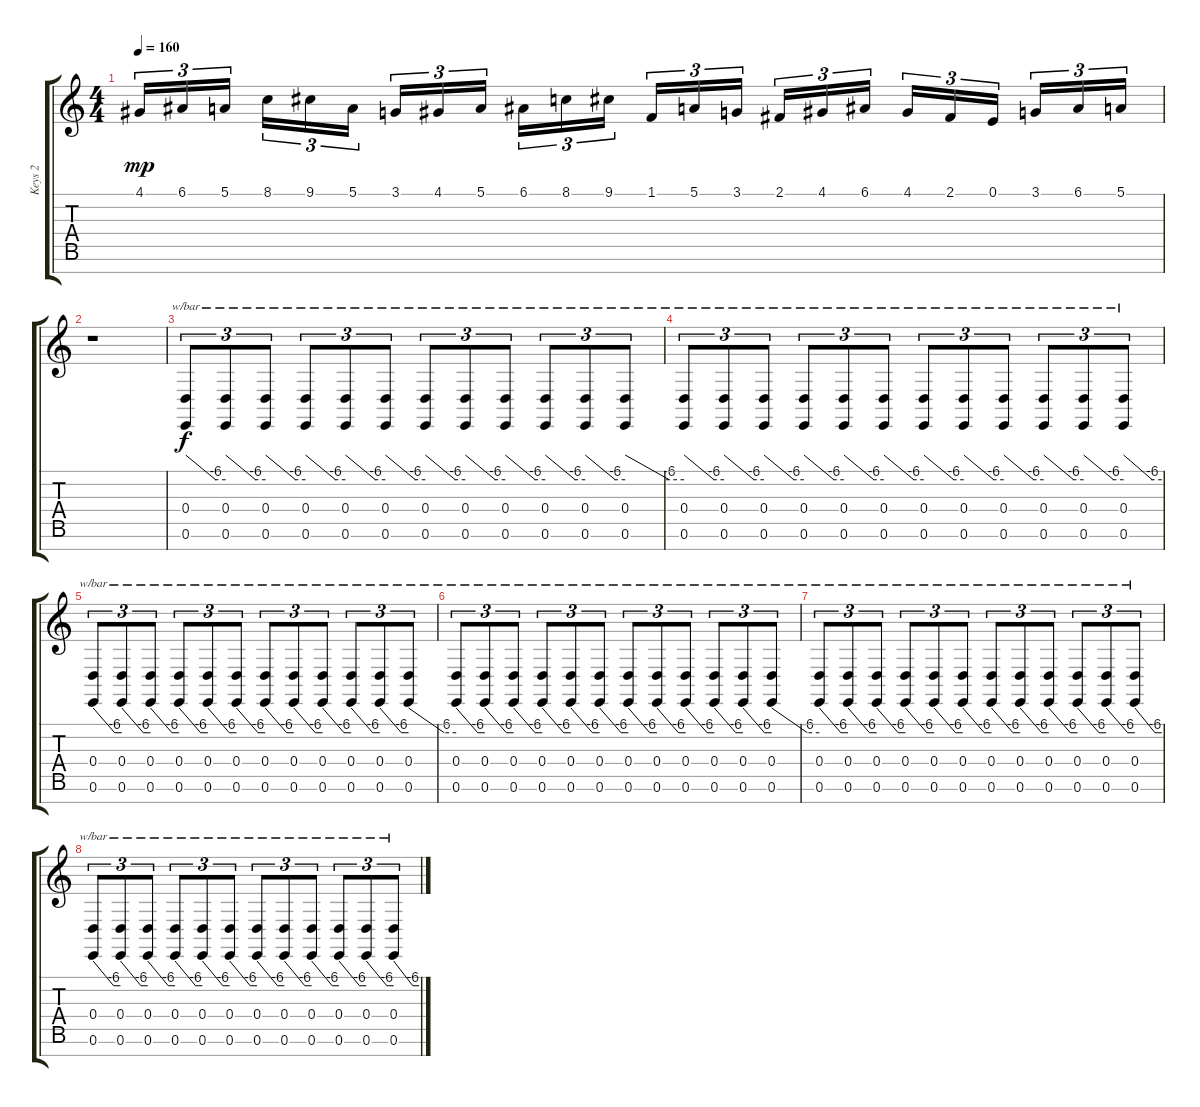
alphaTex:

\track ("Keys 2" "Keys 2") {instrument electricgrandpiano}
\staff {score tabs}
\tuning (E4 B3 G3 D3 A2 E2 B1) {hide}
\ts (4 4)
\tempo 160
\clef g2
\ks c
4.1.16{tu (3 2) dy mp} 6.1.16{tu (3 2)} 5.1.16{tu (3 2) beam splitsecondary} 8.1.16{tu (3 2)} 9.1.16{tu (3 2)} 5.1.16{tu (3 2)} 3.1.16{tu (3 2)} 4.1.16{tu (3 2)} 5.1.16{tu (3 2) beam splitsecondary} 6.1.16{tu (3 2)} 8.1.16{tu (3 2)} 9.1.16{tu (3 2)} 1.1.16{tu (3 2)} 5.1.16{tu (3 2)} 3.1.16{tu (3 2) beam splitsecondary} 2.1.16{tu (3 2)} 4.1.16{tu (3 2)} 6.1.16{tu (3 2)} 4.1.16{tu (3 2)} 2.1.16{tu (3 2)} 0.1.16{tu (3 2) beam splitsecondary} 3.1.16{tu (3 2)} 6.1.16{tu (3 2)} 5.1.16{tu (3 2)} |
r.1 |
(0.4 0.6).8{tu (3 2) tbe (custom default 0 0 45 -24 60 -24) dy f} (0.4 0.6).8{tu (3 2) tbe (custom default 0 0 45 -24 60 -24)} (0.4 0.6).8{tu (3 2) tbe (custom default 0 0 45 -24 60 -24)} (0.4 0.6).8{tu (3 2) tbe (custom default 0 0 45 -24 60 -24)} (0.4 0.6).8{tu (3 2) tbe (custom default 0 0 45 -24 60 -24)} (0.4 0.6).8{tu (3 2) tbe (custom default 0 0 45 -24 60 -24)} (0.4 0.6).8{tu (3 2) tbe (custom default 0 0 45 -24 60 -24)} (0.4 0.6).8{tu (3 2) tbe (custom default 0 0 45 -24 60 -24)} (0.4 0.6).8{tu (3 2) tbe (custom default 0 0 45 -24 60 -24)} (0.4 0.6).8{tu (3 2) tbe (custom default 0 0 45 -24 60 -24)} (0.4 0.6).8{tu (3 2) tbe (custom default 0 0 45 -24 60 -24)} (0.4 0.6).8{tu (3 2) tbe (custom default 0 0 45 -24 60 -24)} |
(0.4 0.6).8{tu (3 2) tbe (custom default 0 0 45 -24 60 -24)} (0.4 0.6).8{tu (3 2) tbe (custom default 0 0 45 -24 60 -24)} (0.4 0.6).8{tu (3 2) tbe (custom default 0 0 45 -24 60 -24)} (0.4 0.6).8{tu (3 2) tbe (custom default 0 0 45 -24 60 -24)} (0.4 0.6).8{tu (3 2) tbe (custom default 0 0 45 -24 60 -24)} (0.4 0.6).8{tu (3 2) tbe (custom default 0 0 45 -24 60 -24)} (0.4 0.6).8{tu (3 2) tbe (custom default 0 0 45 -24 60 -24)} (0.4 0.6).8{tu (3 2) tbe (custom default 0 0 45 -24 60 -24)} (0.4 0.6).8{tu (3 2) tbe (custom default 0 0 45 -24 60 -24)} (0.4 0.6).8{tu (3 2) tbe (custom default 0 0 45 -24 60 -24)} (0.4 0.6).8{tu (3 2) tbe (custom default 0 0 45 -24 60 -24)} (0.4 0.6).8{tu (3 2) tbe (custom default 0 0 45 -24 60 -24)} |
(0.4 0.6).8{tu (3 2) tbe (custom default 0 0 45 -24 60 -24)} (0.4 0.6).8{tu (3 2) tbe (custom default 0 0 45 -24 60 -24)} (0.4 0.6).8{tu (3 2) tbe (custom default 0 0 45 -24 60 -24)} (0.4 0.6).8{tu (3 2) tbe (custom default 0 0 45 -24 60 -24)} (0.4 0.6).8{tu (3 2) tbe (custom default 0 0 45 -24 60 -24)} (0.4 0.6).8{tu (3 2) tbe (custom default 0 0 45 -24 60 -24)} (0.4 0.6).8{tu (3 2) tbe (custom default 0 0 45 -24 60 -24)} (0.4 0.6).8{tu (3 2) tbe (custom default 0 0 45 -24 60 -24)} (0.4 0.6).8{tu (3 2) tbe (custom default 0 0 45 -24 60 -24)} (0.4 0.6).8{tu (3 2) tbe (custom default 0 0 45 -24 60 -24)} (0.4 0.6).8{tu (3 2) tbe (custom default 0 0 45 -24 60 -24)} (0.4 0.6).8{tu (3 2) tbe (custom default 0 0 45 -24 60 -24)} |
(0.4 0.6).8{tu (3 2) tbe (custom default 0 0 45 -24 60 -24)} (0.4 0.6).8{tu (3 2) tbe (custom default 0 0 45 -24 60 -24)} (0.4 0.6).8{tu (3 2) tbe (custom default 0 0 45 -24 60 -24)} (0.4 0.6).8{tu (3 2) tbe (custom default 0 0 45 -24 60 -24)} (0.4 0.6).8{tu (3 2) tbe (custom default 0 0 45 -24 60 -24)} (0.4 0.6).8{tu (3 2) tbe (custom default 0 0 45 -24 60 -24)} (0.4 0.6).8{tu (3 2) tbe (custom default 0 0 45 -24 60 -24)} (0.4 0.6).8{tu (3 2) tbe (custom default 0 0 45 -24 60 -24)} (0.4 0.6).8{tu (3 2) tbe (custom default 0 0 45 -24 60 -24)} (0.4 0.6).8{tu (3 2) tbe (custom default 0 0 45 -24 60 -24)} (0.4 0.6).8{tu (3 2) tbe (custom default 0 0 45 -24 60 -24)} (0.4 0.6).8{tu (3 2) tbe (custom default 0 0 45 -24 60 -24)} |
(0.4 0.6).8{tu (3 2) tbe (custom default 0 0 45 -24 60 -24)} (0.4 0.6).8{tu (3 2) tbe (custom default 0 0 45 -24 60 -24)} (0.4 0.6).8{tu (3 2) tbe (custom default 0 0 45 -24 60 -24)} (0.4 0.6).8{tu (3 2) tbe (custom default 0 0 45 -24 60 -24)} (0.4 0.6).8{tu (3 2) tbe (custom default 0 0 45 -24 60 -24)} (0.4 0.6).8{tu (3 2) tbe (custom default 0 0 45 -24 60 -24)} (0.4 0.6).8{tu (3 2) tbe (custom default 0 0 45 -24 60 -24)} (0.4 0.6).8{tu (3 2) tbe (custom default 0 0 45 -24 60 -24)} (0.4 0.6).8{tu (3 2) tbe (custom default 0 0 45 -24 60 -24)} (0.4 0.6).8{tu (3 2) tbe (custom default 0 0 45 -24 60 -24)} (0.4 0.6).8{tu (3 2) tbe (custom default 0 0 45 -24 60 -24)} (0.4 0.6).8{tu (3 2) tbe (custom default 0 0 45 -24 60 -24)} |
(0.4 0.6).8{tu (3 2) tbe (custom default 0 0 45 -24 60 -24)} (0.4 0.6).8{tu (3 2) tbe (custom default 0 0 45 -24 60 -24)} (0.4 0.6).8{tu (3 2) tbe (custom default 0 0 45 -24 60 -24)} (0.4 0.6).8{tu (3 2) tbe (custom default 0 0 45 -24 60 -24)} (0.4 0.6).8{tu (3 2) tbe (custom default 0 0 45 -24 60 -24)} (0.4 0.6).8{tu (3 2) tbe (custom default 0 0 45 -24 60 -24)} (0.4 0.6).8{tu (3 2) tbe (custom default 0 0 45 -24 60 -24)} (0.4 0.6).8{tu (3 2) tbe (custom default 0 0 45 -24 60 -24)} (0.4 0.6).8{tu (3 2) tbe (custom default 0 0 45 -24 60 -24)} (0.4 0.6).8{tu (3 2) tbe (custom default 0 0 45 -24 60 -24)} (0.4 0.6).8{tu (3 2) tbe (custom default 0 0 45 -24 60 -24)} (0.4 0.6).8{tu (3 2) tbe (custom default 0 0 45 -24 60 -24)}
